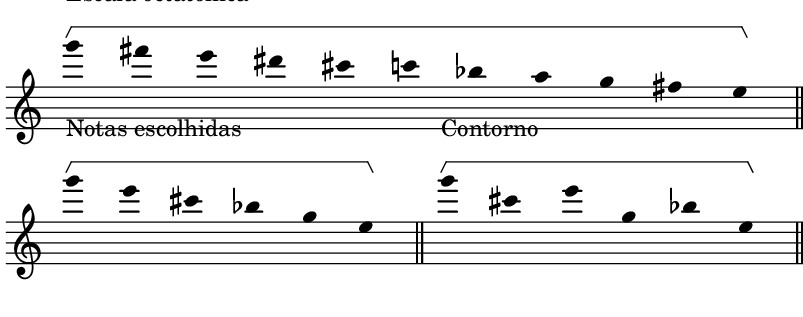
\version "2.10.33"

\include "../config/lib.ly"

\score {
  \new Staff \with {
    \remove "Time_signature_engraver"
    \remove "Bar_number_engraver"
  }{
      \override Stem #'transparent = ##t
      \relative c'''' {
        \time 11/4
        \bracketUp
        \override TextScript #'extra-offset = #'( 0 . 2 )
        g4\startGroup^\markup{Escala octatônica} fis e dis cis c bes a g4 fis e\stopGroup \bar "||"
        \time 6/4
        \break
        g'\startGroup^\markup{Notas escolhidas} e cis bes g e\stopGroup \bar "||"
        g'\startGroup^\markup{Contorno} cis, e g, bes e,\stopGroup \bar "||"
      }
    }
  \layout {
    \context {
      \Staff \consists "Horizontal_bracket_engraver"
    }
    \context {
      \Score
      \remove "Bar_number_engraver"
    }
  }
}
\paper {
  paper-width = 13.6\cm
  paper-height = 6\cm
  line-width = 13.5\cm
  top-margin = -.1\cm
  left-margin = .1\cm
  bottom-margin = -2\cm
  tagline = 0
  indent = #0
  print-page-number = #'nil
}
